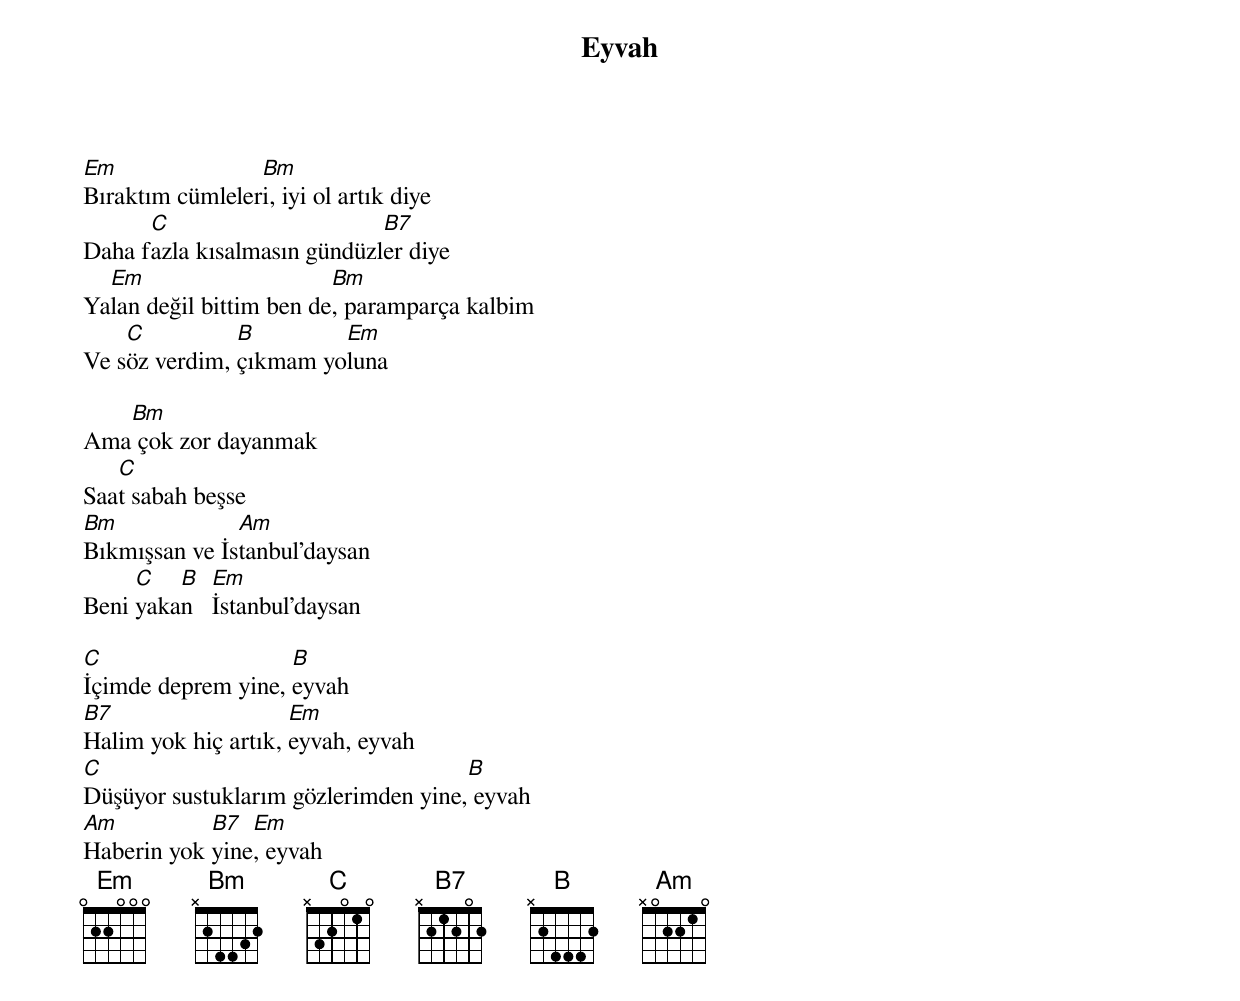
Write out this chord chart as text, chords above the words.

{title: Eyvah}
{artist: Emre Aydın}

Em               Bm
Bıraktım cümleleri, iyi ol artık diye
      C                      B7
Daha fazla kısalmasın gündüzler diye
  Em                     Bm
Yalan değil bittim ben de, paramparça kalbim
    C          B        Em
Ve söz verdim, çıkmam yoluna

   Bm
Ama çok zor dayanmak
   C
Saat sabah beşse
Bm             Am
Bıkmışsan ve İstanbul'daysan
     C   B   Em
Beni yakan   İstanbul'daysan

C                   B
İçimde deprem yine, eyvah
B7                   Em
Halim yok hiç artık, eyvah, eyvah
C                                    B
Düşüyor sustuklarım gözlerimden yine, eyvah
Am          B7  Em
Haberin yok yine, eyvah
